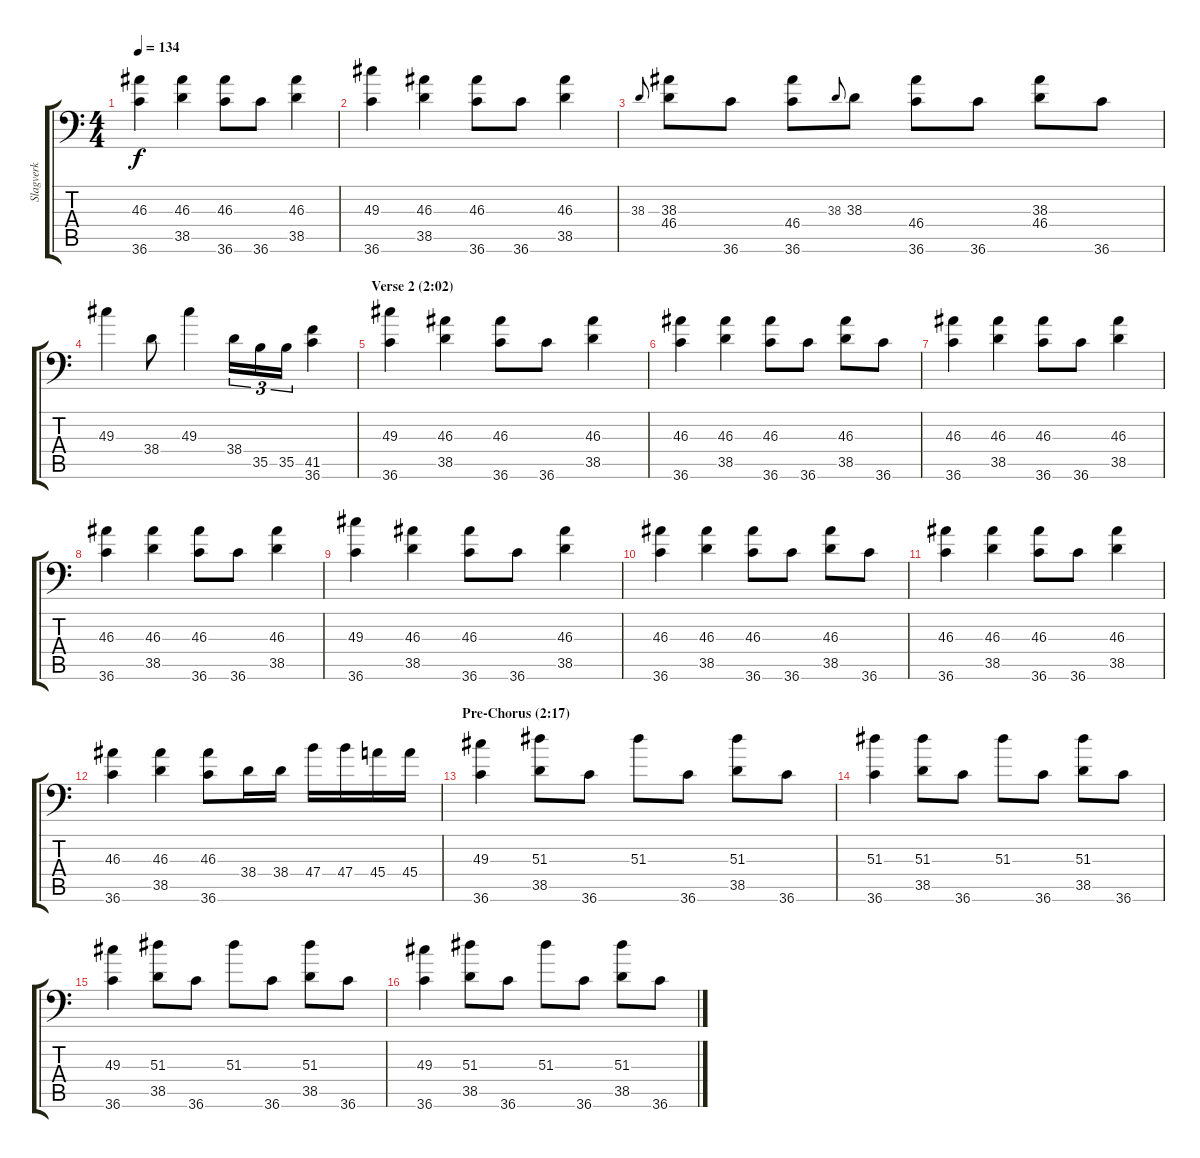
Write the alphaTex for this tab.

\track ("Slagverk" "Slagverk") {instrument acousticgrandpiano}
\staff {score tabs}
\tuning (C-1 C-1 C-1 C-1 C-1 C-1) {hide}
\ts (4 4)
\tempo 134
\clef f4
\ks c
(46.3 36.6).4{dy f} (46.3 38.5).4 (46.3 36.6).8 36.6.8 (46.3 38.5).4 |
(49.3 36.6).4 (46.3 38.5).4 (46.3 36.6).8 36.6.8 (46.3 38.5).4 |
38.3.8{gr onbeat} (38.3 46.4).8 36.6.8 (46.4 36.6).8 38.3.8{gr onbeat} 38.3.8 (46.4 36.6).8 36.6.8 (38.3 46.4).8 36.6.8 |
49.3.4 38.4.8 49.3.4 38.4.16{tu (3 2)} 35.5.16{tu (3 2)} 35.5.16{tu (3 2)} (41.5 36.6).4 |
\section ("" "Verse 2 (2:02)")
(49.3 36.6).4 (46.3 38.5).4 (46.3 36.6).8 36.6.8 (46.3 38.5).4 |
(46.3 36.6).4 (46.3 38.5).4 (46.3 36.6).8 36.6.8 (46.3 38.5).8 36.6.8 |
(46.3 36.6).4 (46.3 38.5).4 (46.3 36.6).8 36.6.8 (46.3 38.5).4 |
(46.3 36.6).4 (46.3 38.5).4 (46.3 36.6).8 36.6.8 (46.3 38.5).4 |
(49.3 36.6).4 (46.3 38.5).4 (46.3 36.6).8 36.6.8 (46.3 38.5).4 |
(46.3 36.6).4 (46.3 38.5).4 (46.3 36.6).8 36.6.8 (46.3 38.5).8 36.6.8 |
(46.3 36.6).4 (46.3 38.5).4 (46.3 36.6).8 36.6.8 (46.3 38.5).4 |
(46.3 36.6).4 (46.3 38.5).4 (46.3 36.6).8 38.4.16 38.4.16 47.4.16 47.4.16 45.4.16 45.4.16 |
\section ("" "Pre-Chorus (2:17)")
(49.3 36.6).4 (51.3 38.5).8 36.6.8 51.3.8 36.6.8 (51.3 38.5).8 36.6.8 |
(51.3 36.6).4 (51.3 38.5).8 36.6.8 51.3.8 36.6.8 (51.3 38.5).8 36.6.8 |
(49.3 36.6).4 (51.3 38.5).8 36.6.8 51.3.8 36.6.8 (51.3 38.5).8 36.6.8 |
(49.3 36.6).4 (51.3 38.5).8 36.6.8 51.3.8 36.6.8 (51.3 38.5).8 36.6.8
